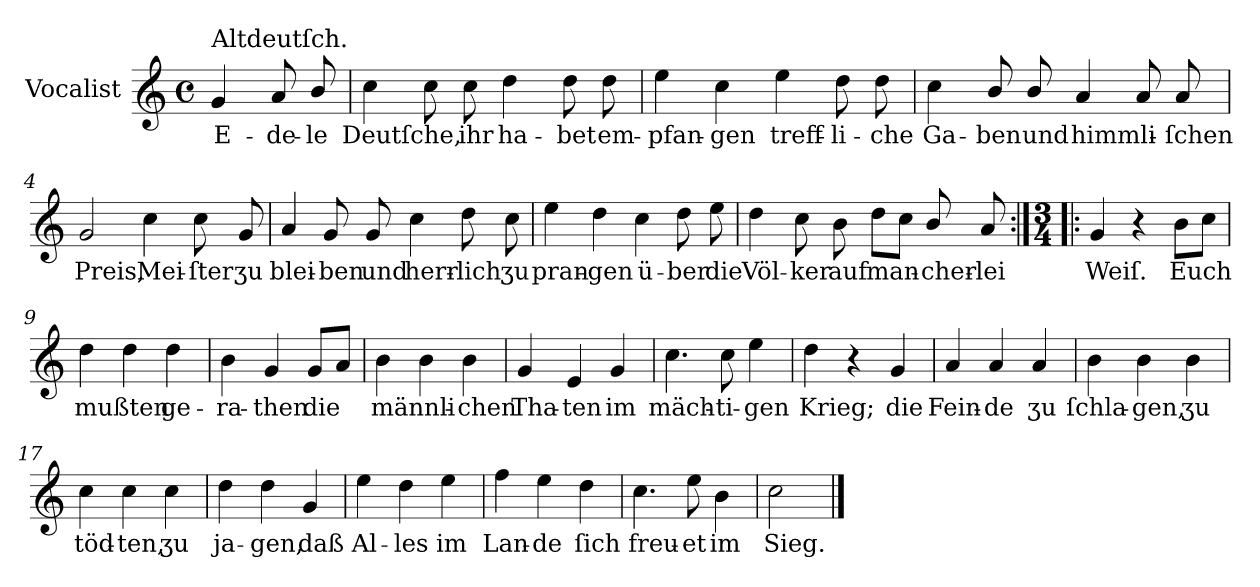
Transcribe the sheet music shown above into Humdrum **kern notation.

**kern	**text
*part1	*part1
*staff1	*staff1
*I"Vocalist	*
*k[]	*
*C:	*
*M4/4	*
*met(c)	*
=	=
!LO:TX:a:t=Altdeutſch.	!
4g	E-
8a	-de-
8b/	-le
=1	=1
4cc	Deutſche,
8cc	.
8cc	ihr
4dd	ha-
8dd	-bet
8dd	em-
=2	=2
4ee	-pfan-
4cc	-gen
4ee	treff-
8dd	-li-
8dd	-che
=3	=3
4cc	Ga-
8b/	-ben
8b/	und
4a	himmli-
8a	.
8a	-ſchen
=4	=4
2g	Preis,
4cc	Mei-
8cc	-ſter
8g	ʒu
=5	=5
4a	blei-
8g	-ben
8g	und
4cc	herr-
8dd	-lich
8cc	ʒu
=6	=6
4ee	pran-
4dd	-gen
4cc	ü-
8dd	-ber
8ee	die
=7	=7
4dd	Völ-
8cc	-ker
8b	auf
8ddL	man-
8ccJ	.
8b/	-cher-
8a	-lei
=8:|!|:	=8:|!|:
*M3/4	*
4g	Weiſ.
4r	.
8bL	Euch
8ccJ	.
=9	=9
4dd	mußten
4dd	.
4dd	ge-
=10	=10
4b	-ra-
4g	-then
8gL	die
8aJ	.
=11	=11
4b	männli-
4b	.
4b	-chen
=12	=12
4g	Tha-
4e	-ten
4g	im
=13	=13
4.cc	mäch-
8cc	-ti-
4ee	-gen
=14	=14
4dd	Krieg;
4r	.
4g	die
=15	=15
4a	Fein-
4a	-de
4a	ʒu
=16	=16
4b	ſchla-
4b	-gen,
4b	ʒu
=17	=17
4cc	töd-
4cc	-ten,
4cc	ʒu
=18	=18
4dd	ja-
4dd	-gen,
4g	daß
=19	=19
4ee	Al-
4dd	-les
4ee	im
=20	=20
4ff	Lan-
4ee	-de
4dd	ſich
=21	=21
4.cc	freu-
8ee	-et
4b	im
=22	=22
2cc	Sieg.
==	==
*-	*-
